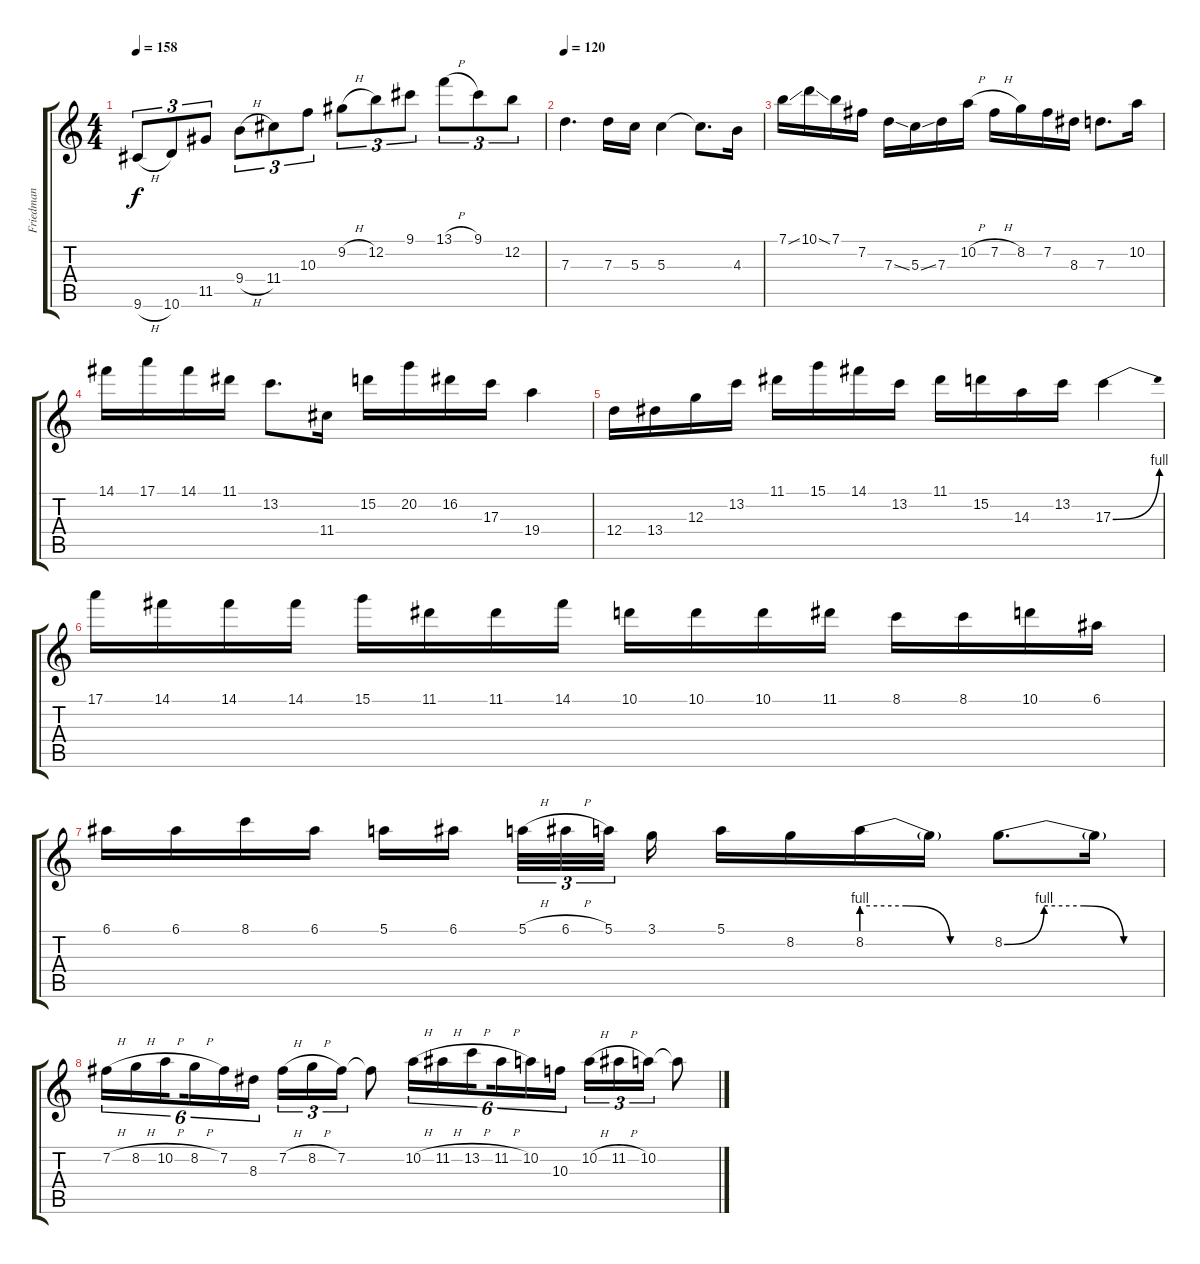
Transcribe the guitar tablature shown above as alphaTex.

\track ("Friedman" "Friedman") {instrument distortionguitar}
\staff {score tabs}
\tuning (E4 B3 G3 D3 A2 E2) {hide}
\ts (4 4)
\tempo 158
\clef g2
\ks c
9.6{h}.8{tu (3 2) dy f} 10.6.8{tu (3 2)} 11.5.8{tu (3 2)} 9.4{h}.8{tu (3 2)} 11.4.8{tu (3 2)} 10.3.8{tu (3 2)} 9.2{h}.8{tu (3 2)} 12.2.8{tu (3 2)} 9.1.8{tu (3 2)} 13.1{h}.8{tu (3 2)} 9.1.8{tu (3 2)} 12.2.8{tu (3 2)} |
\tempo 120
7.3.4{d} 7.3.16 5.3.16 5.3.4 5.3{t}.8{d} 4.3.16 |
7.1{ss}.16 10.1{ss}.16 7.1.16 7.2.16 7.3{ss}.16 5.3{ss}.16 7.3.16 10.2{h}.16 7.2{h}.16 8.2.16 7.2.16 8.3.16 7.3.8{d} 10.2.16 |
14.1.16 17.1.16 14.1.16 11.1.16 13.2.8{d} 11.4.16 15.2.16 20.2.16 16.2.16 17.3.16 19.4.4 |
12.4.16 13.4.16 12.3.16 13.2.16 11.1.16 15.1.16 14.1.16 13.2.16 11.1.16 15.2.16 14.3.16 13.2.16 17.3{be (bend 0 0 60 4)}.4 |
17.1.16 14.1.16 14.1.16 14.1.16 15.1.16 11.1.16 11.1.16 14.1.16 10.1.16 10.1.16 10.1.16 11.1.16 8.1.16 8.1.16 10.1.16 6.1.16 |
6.1.16 6.1.16 8.1.16 6.1.16 5.1.16 6.1.16{beam splitsecondary} 5.1{h}.32{tu (3 2)} 6.1{h}.32{tu (3 2)} 5.1.32{tu (3 2) beam splitsecondary} 3.1.16 5.1.16 8.2.16 8.2{be (custom 0 4 20 4 40 0 60 0)}.16 8.2{t}.16 8.2{be (custom 0 0 15 4 30 4 45 0 60 0)}.8{d} 8.2{t}.16 |
7.2{h}.16{tu (6 4)} 8.2{h}.16{tu (6 4)} 10.2{h}.16{tu (6 4) beam splitsecondary} 8.2{h}.16{tu (6 4)} 7.2.16{tu (6 4)} 8.3.16{tu (6 4)} 7.2{h}.16{tu (3 2)} 8.2{h}.16{tu (3 2)} 7.2.16{tu (3 2)} 7.2{t}.8 10.2{h}.16{tu (6 4)} 11.2{h}.16{tu (6 4)} 13.2{h}.16{tu (6 4) beam splitsecondary} 11.2{h}.16{tu (6 4)} 10.2.16{tu (6 4)} 10.3.16{tu (6 4)} 10.2{h}.16{tu (3 2)} 11.2{h}.16{tu (3 2)} 10.2.16{tu (3 2)} 10.2{t}.8
